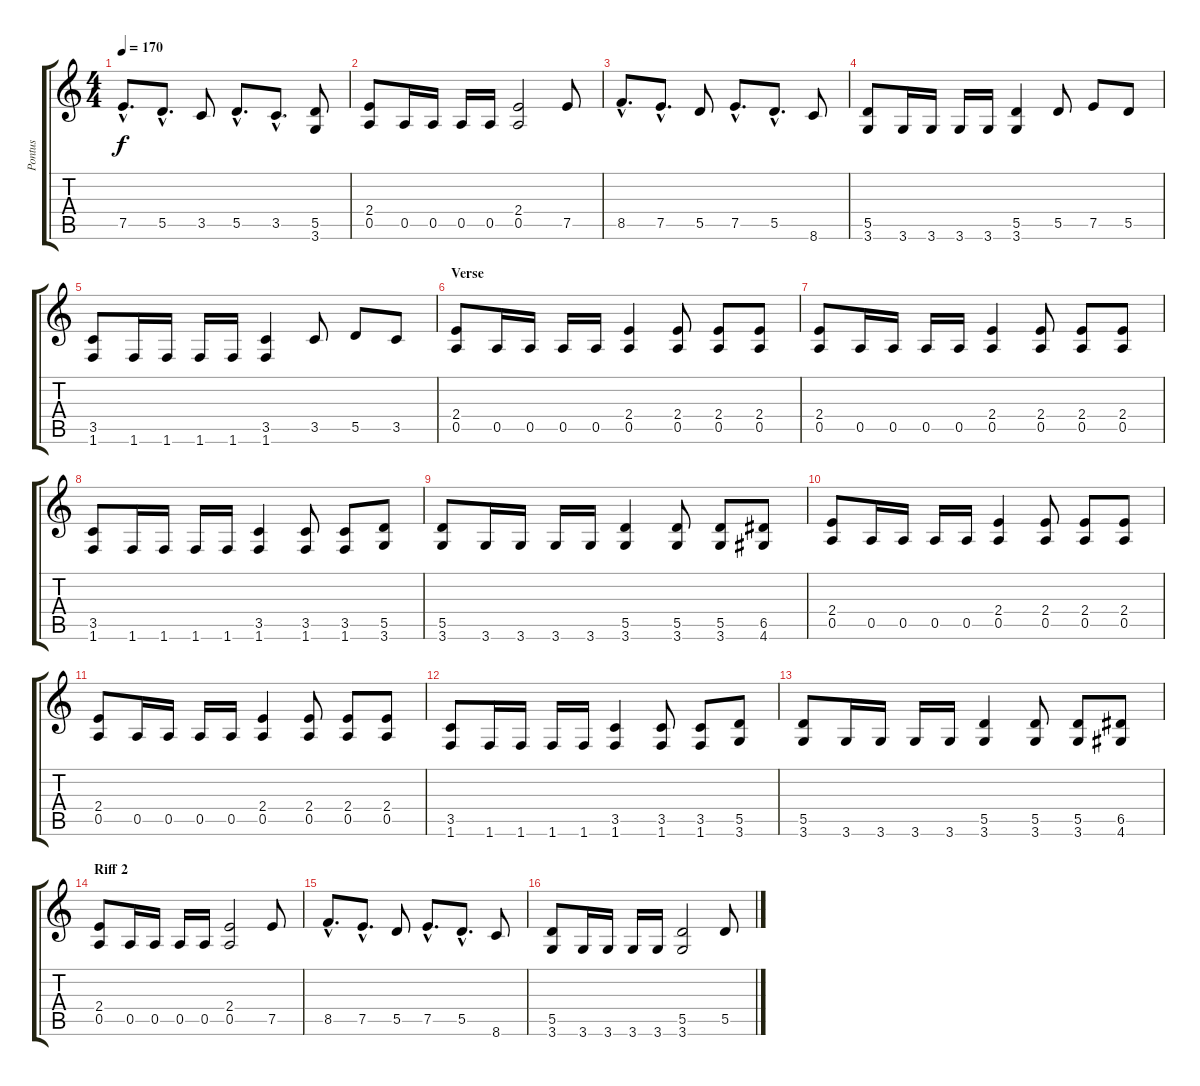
\track ("Pontus" "Pontus") {instrument distortionguitar}
\staff {score tabs}
\tuning (E4 B3 G3 D3 A2 E2) {hide}
\ts (4 4)
\tempo 170
\clef g2
\ks c
7.5{hac}.8{d dy f} 5.5{hac}.8{d} 3.5.8 5.5{hac}.8{d} 3.5{hac}.8{d} (5.5 3.6).8 |
(2.4 0.5).8 0.5.16 0.5.16 0.5.16 0.5.16 (2.4 0.5).2 7.5.8 |
8.5{hac}.8{d} 7.5{hac}.8{d} 5.5.8 7.5{hac}.8{d} 5.5{hac}.8{d} 8.6.8 |
(5.5 3.6).8 3.6.16 3.6.16 3.6.16 3.6.16 (5.5 3.6).4 5.5.8 7.5.8 5.5.8 |
(3.5 1.6).8 1.6.16 1.6.16 1.6.16 1.6.16 (3.5 1.6).4 3.5.8 5.5.8 3.5.8 |
\section ("" "Verse")
(2.4 0.5).8 0.5.16 0.5.16 0.5.16 0.5.16 (2.4 0.5).4 (2.4 0.5).8 (2.4 0.5).8 (2.4 0.5).8 |
(2.4 0.5).8 0.5.16 0.5.16 0.5.16 0.5.16 (2.4 0.5).4 (2.4 0.5).8 (2.4 0.5).8 (2.4 0.5).8 |
(3.5 1.6).8 1.6.16 1.6.16 1.6.16 1.6.16 (3.5 1.6).4 (3.5 1.6).8 (3.5 1.6).8 (5.5 3.6).8 |
(5.5 3.6).8 3.6.16 3.6.16 3.6.16 3.6.16 (5.5 3.6).4 (5.5 3.6).8 (5.5 3.6).8 (6.5 4.6).8 |
(2.4 0.5).8 0.5.16 0.5.16 0.5.16 0.5.16 (2.4 0.5).4 (2.4 0.5).8 (2.4 0.5).8 (2.4 0.5).8 |
(2.4 0.5).8 0.5.16 0.5.16 0.5.16 0.5.16 (2.4 0.5).4 (2.4 0.5).8 (2.4 0.5).8 (2.4 0.5).8 |
(3.5 1.6).8 1.6.16 1.6.16 1.6.16 1.6.16 (3.5 1.6).4 (3.5 1.6).8 (3.5 1.6).8 (5.5 3.6).8 |
(5.5 3.6).8 3.6.16 3.6.16 3.6.16 3.6.16 (5.5 3.6).4 (5.5 3.6).8 (5.5 3.6).8 (6.5 4.6).8 |
\section ("" "Riff 2")
(2.4 0.5).8 0.5.16 0.5.16 0.5.16 0.5.16 (2.4 0.5).2 7.5.8 |
8.5{hac}.8{d} 7.5{hac}.8{d} 5.5.8 7.5{hac}.8{d} 5.5{hac}.8{d} 8.6.8 |
(5.5 3.6).8 3.6.16 3.6.16 3.6.16 3.6.16 (5.5 3.6).2 5.5.8
